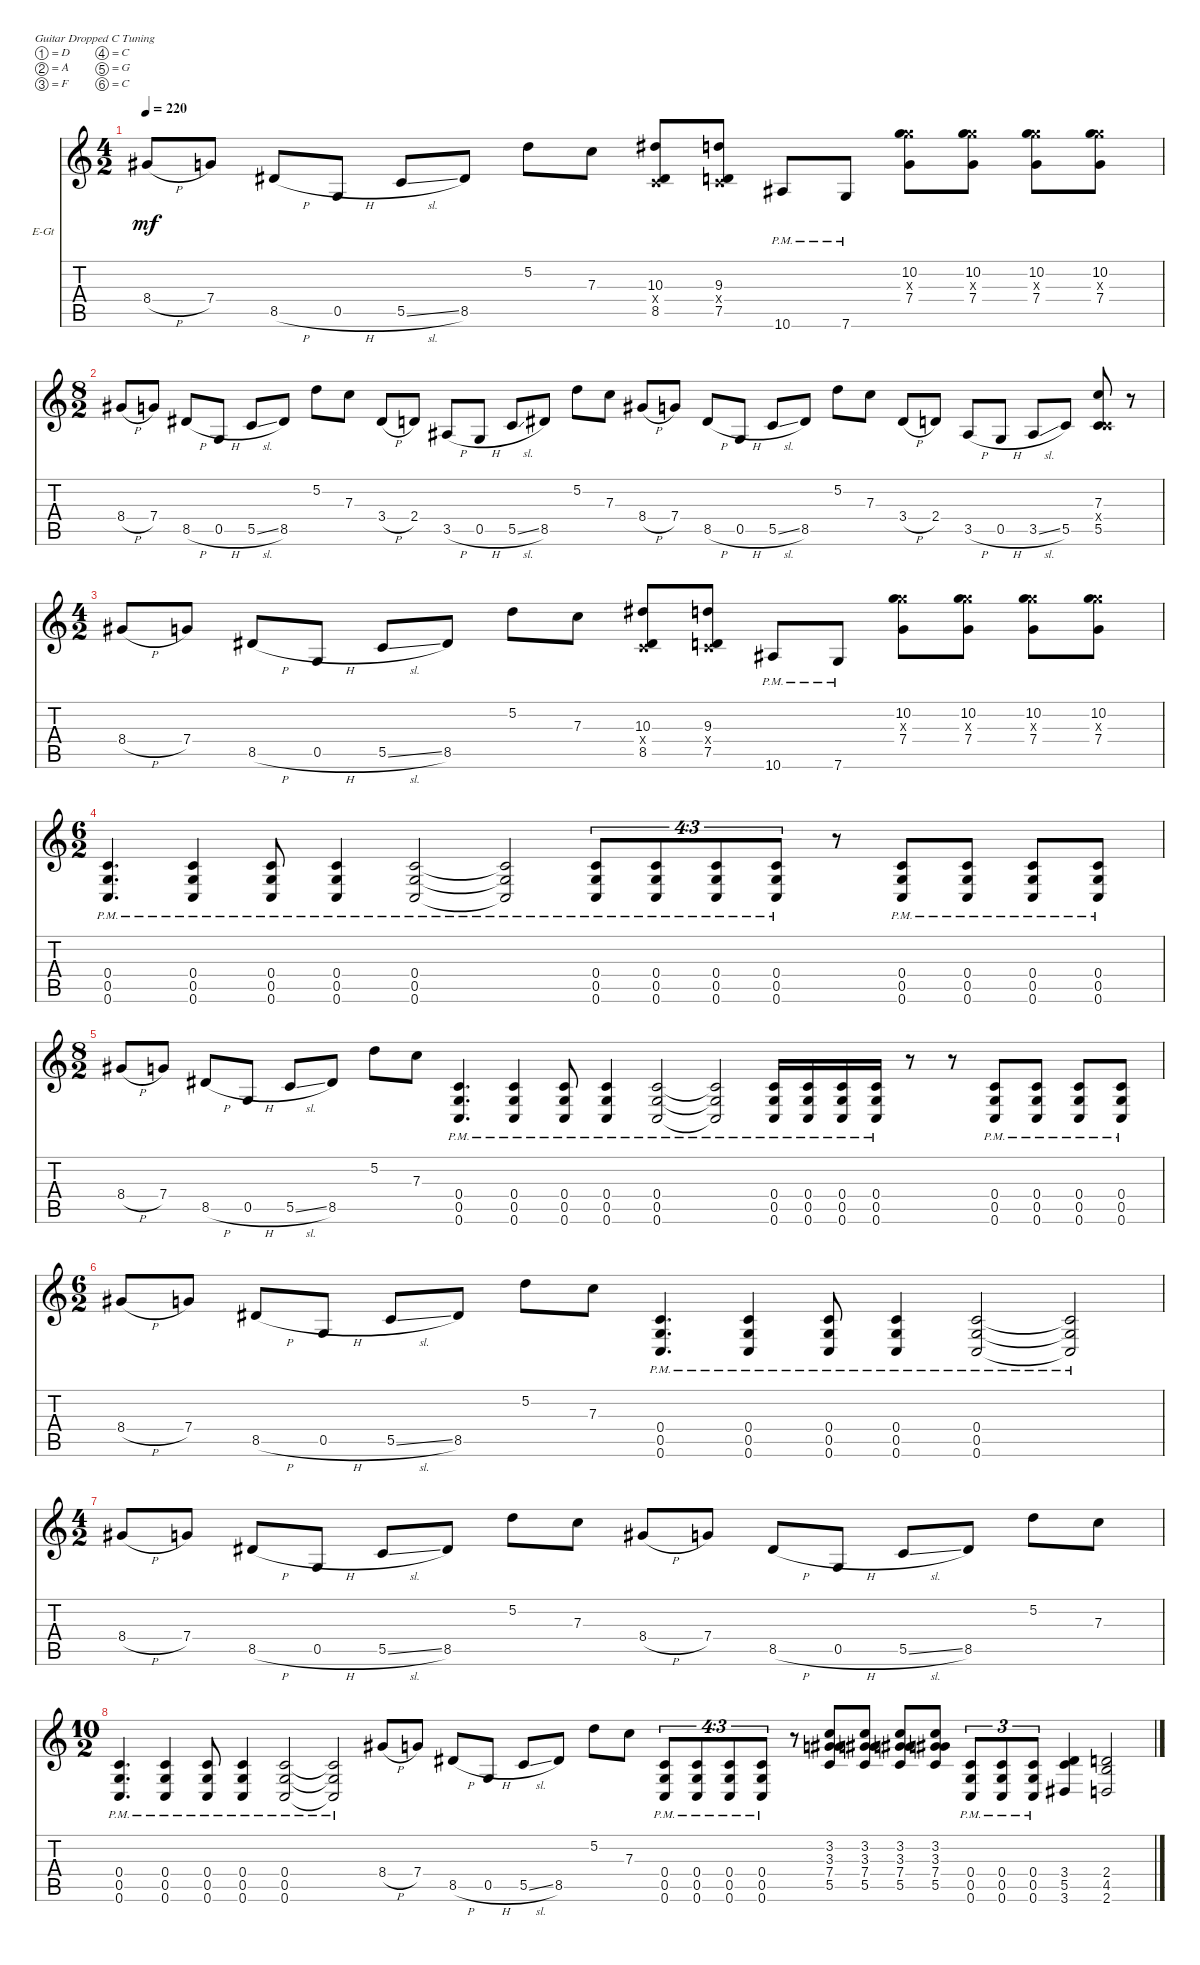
\defaultSystemsLayout 4
\bracketExtendMode nobrackets
\firstSystemTrackNameOrientation horizontal
\otherSystemsTrackNameOrientation horizontal
\track ("Gajic" "E-Gt") {instrument distortionguitar}
\staff {score tabs}
\tuning (D4 A3 F3 C3 G2 C2)
\ts (4 2)
\tempo 220
\clef g2
\ks c
8.4{h}.8{dy mf} 7.4.8 8.5{h}.8 0.5{h}.8 5.5{sl}.8 8.5.8 5.2.8 7.3.8 (8.5 10.3 0.4{x}).8 (7.5 0.4{x} 9.3).8 10.6{pm}.8 7.6{pm}.8 (14.3{x} 7.4 10.2).8 (14.3{x} 7.4 10.2).8 (14.3{x} 7.4 10.2).8 (14.3{x} 7.4 10.2).8 |
\ts (8 2)
8.4{h}.8 7.4.8 8.5{h}.8 0.5{h}.8 5.5{sl}.8 8.5.8 5.2.8 7.3.8 3.4{h}.8 2.4.8 3.5{h}.8 0.5{h}.8 5.5{sl}.8 8.5.8 5.2.8 7.3.8 8.4{h}.8 7.4.8 8.5{h}.8 0.5{h}.8 5.5{sl}.8 8.5.8 5.2.8 7.3.8 3.4{h}.8 2.4.8 3.5{h}.8 0.5{h}.8 3.5{sl}.8 5.5.8 (5.5 0.4{x} 7.3).8 r.8 |
\ts (4 2)
8.4{h}.8 7.4.8 8.5{h}.8 0.5{h}.8 5.5{sl}.8 8.5.8 5.2.8 7.3.8 (8.5 10.3 0.4{x}).8 (7.5 0.4{x} 9.3).8 10.6{pm}.8 7.6{pm}.8 (14.3{x} 7.4 10.2).8 (14.3{x} 7.4 10.2).8 (14.3{x} 7.4 10.2).8 (14.3{x} 7.4 10.2).8 |
\ts (6 2)
(0.6{pm} 0.5{pm} 0.4{pm}).4{d} (0.6{pm} 0.5{pm} 0.4{pm}).4 (0.6{pm} 0.5{pm} 0.4{pm}).8 (0.6{pm} 0.5{pm} 0.4{pm}).4 (0.6{pm} 0.5{pm} 0.4{pm}).2 (0.6{pm t} 0.5{pm t} 0.4{pm t}).2 (0.6{pm} 0.5{pm} 0.4{pm}).8{tu (4 3)} (0.4{pm} 0.5{pm} 0.6{pm}).8{tu (4 3)} (0.6{pm} 0.5{pm} 0.4{pm}).8{tu (4 3)} (0.4{pm} 0.5{pm} 0.6{pm}).8{tu (4 3)} r.8 (0.6{pm} 0.5{pm} 0.4{pm}).8 (0.4{pm} 0.5{pm} 0.6{pm}).8 (0.6{pm} 0.5{pm} 0.4{pm}).8 (0.4{pm} 0.5{pm} 0.6{pm}).8 |
\ts (8 2)
8.4{h}.8 7.4.8 8.5{h}.8 0.5{h}.8 5.5{sl}.8 8.5.8 5.2.8 7.3.8 (0.6{pm} 0.5{pm} 0.4{pm}).4{d} (0.6{pm} 0.5{pm} 0.4{pm}).4 (0.6{pm} 0.5{pm} 0.4{pm}).8 (0.6{pm} 0.5{pm} 0.4{pm}).4 (0.6{pm} 0.5{pm} 0.4{pm}).2 (0.6{pm t} 0.5{pm t} 0.4{pm t}).2 (0.6{pm} 0.5{pm} 0.4{pm}).16 (0.4{pm} 0.5{pm} 0.6{pm}).16 (0.6{pm} 0.5{pm} 0.4{pm}).16 (0.4{pm} 0.5{pm} 0.6{pm}).16 r.8 r.8 (0.6{pm} 0.5{pm} 0.4{pm}).8 (0.4{pm} 0.5{pm} 0.6{pm}).8 (0.6{pm} 0.5{pm} 0.4{pm}).8 (0.4{pm} 0.5{pm} 0.6{pm}).8 |
\ts (6 2)
8.4{h}.8 7.4.8 8.5{h}.8 0.5{h}.8 5.5{sl}.8 8.5.8 5.2.8 7.3.8 (0.6{pm} 0.5{pm} 0.4{pm}).4{d} (0.6{pm} 0.5{pm} 0.4{pm}).4 (0.6{pm} 0.5{pm} 0.4{pm}).8 (0.6{pm} 0.5{pm} 0.4{pm}).4 (0.6{pm} 0.5{pm} 0.4{pm}).2 (0.6{pm t} 0.5{pm t} 0.4{pm t}).2 |
\ts (4 2)
8.4{h}.8 7.4.8 8.5{h}.8 0.5{h}.8 5.5{sl}.8 8.5.8 5.2.8 7.3.8 8.4{h}.8 7.4.8 8.5{h}.8 0.5{h}.8 5.5{sl}.8 8.5.8 5.2.8 7.3.8 |
\ts (10 2)
(0.6{pm} 0.5{pm} 0.4{pm}).4{d} (0.6{pm} 0.5{pm} 0.4{pm}).4 (0.6{pm} 0.5{pm} 0.4{pm}).8 (0.6{pm} 0.5{pm} 0.4{pm}).4 (0.6{pm} 0.5{pm} 0.4{pm}).2 (0.6{pm t} 0.5{pm t} 0.4{pm t}).2 8.4{h}.8 7.4.8 8.5{h}.8 0.5{h}.8 5.5{sl}.8 8.5.8 5.2.8 7.3.8 (0.6{pm} 0.5{pm} 0.4{pm}).8{tu (4 3)} (0.4{pm} 0.5{pm} 0.6{pm}).8{tu (4 3)} (0.6{pm} 0.5{pm} 0.4{pm}).8{tu (4 3)} (0.4{pm} 0.5{pm} 0.6{pm}).8{tu (4 3)} r.8 (5.5 3.3 7.4 3.2).8 (5.5 3.3 7.4 3.2).8 (5.5 3.3 7.4 3.2).8 (5.5 3.3 7.4 3.2).8 (0.6{pm} 0.5{pm} 0.4{pm}).8{tu (3 2)} (0.4{pm} 0.5{pm} 0.6{pm}).8{tu (3 2)} (0.6{pm} 0.5{pm} 0.4{pm}).8{tu (3 2)} (3.6 5.5 3.4).4 (2.6 4.5 2.4).2
